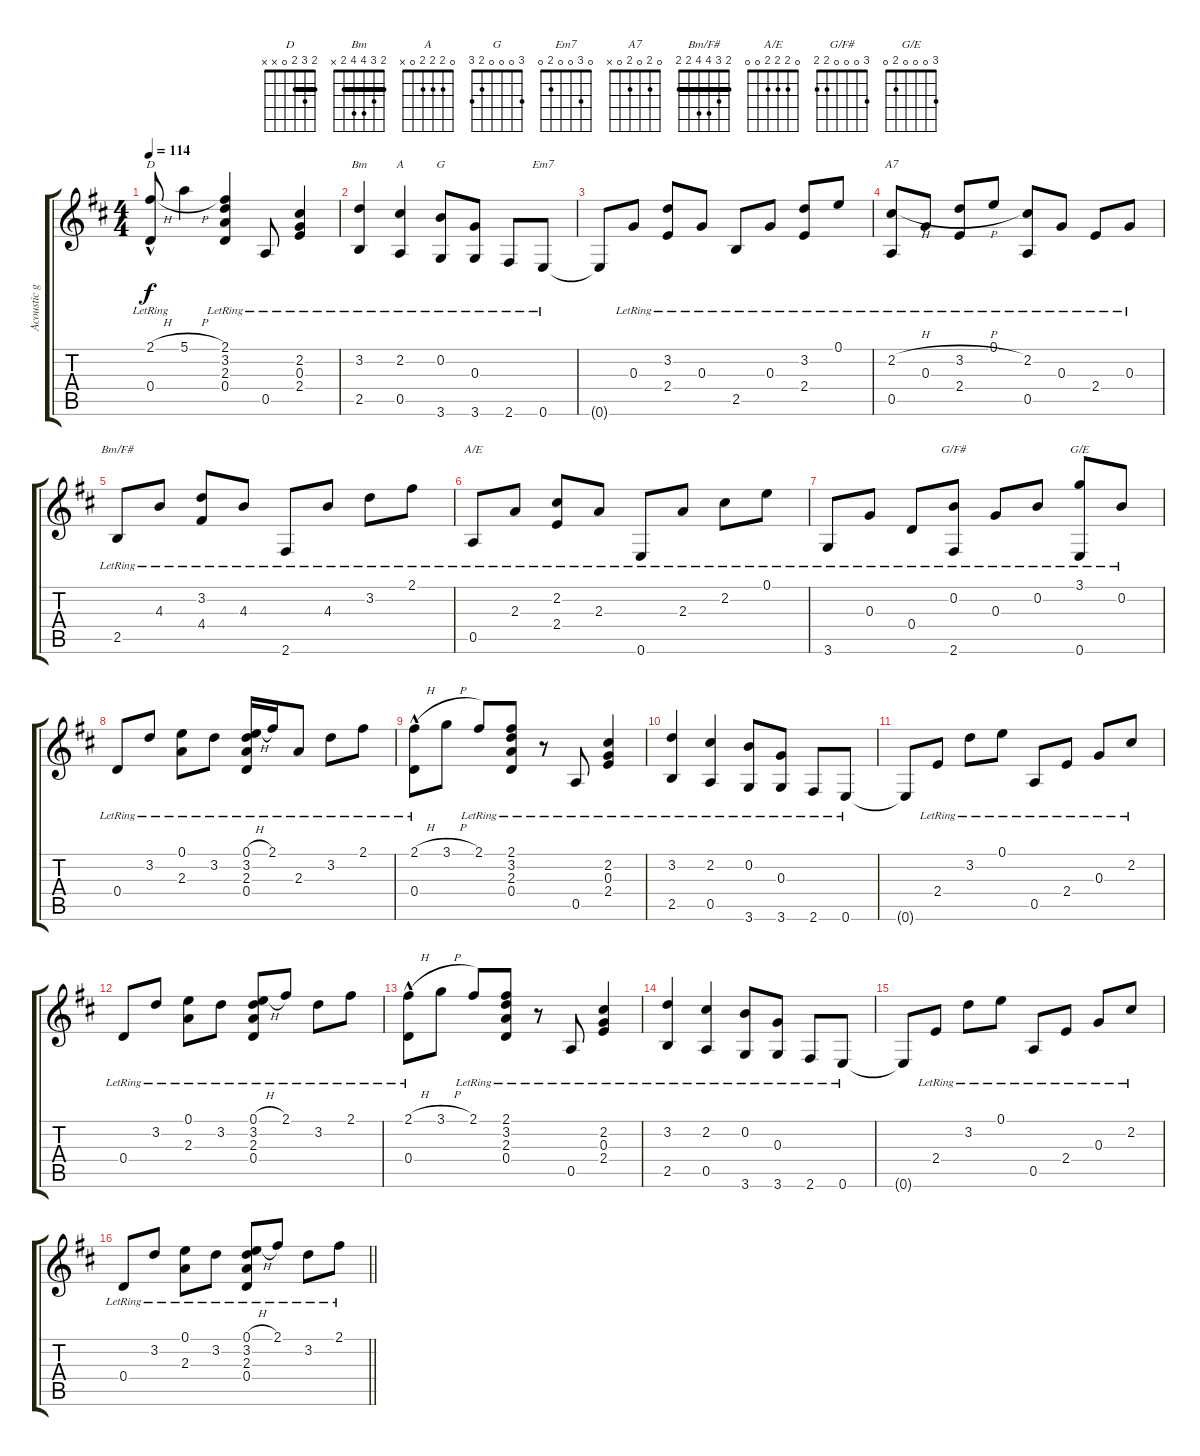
\track ("Acoustic guitar - Ralph McTell" "Acoustic g") {instrument acousticguitarsteel}
\staff {score tabs}
\tuning (E4 B3 G3 D3 A2 E2) {hide}
\chord ("D" 2 3 2 0 x x) {barre 2}
\chord ("Bm" 2 3 4 4 2 x) {barre 2}
\chord ("A" 0 2 2 2 0 x)
\chord ("G" 3 0 0 0 2 3)
\chord ("Em7" 0 3 0 0 2 0)
\chord ("A7" 0 2 0 2 0 x)
\chord ("Bm/F#" 2 3 4 4 2 2) {barre 2}
\chord ("A/E" 0 2 2 2 0 0)
\chord ("G/F#" 3 0 0 0 2 2)
\chord ("G/E" 3 0 0 0 2 0)
\ts (4 4)
\tempo 114
\clef g2
\ks d
(2.1{h} 0.4{hac lr}).8{ch "D" dy f} 5.1{h}.4 (2.1{lr} 3.2{lr} 2.3{lr} 0.4{lr}).4 0.5{lr}.8 (2.2{lr} 0.3{lr} 2.4{lr}).4 |
(3.2{lr} 2.5{lr}).4{ch "Bm"} (2.2{lr} 0.5{lr}).4{ch "A"} (0.2{lr} 3.6{lr}).8{ch "G"} (0.3{lr} 3.6{lr}).8 2.6{lr}.8 0.6{lr}.8{ch "Em7"} |
0.6{t}.8 0.3{lr}.8 (3.2{lr} 2.4{lr}).8 0.3{lr}.8 2.5{lr}.8 0.3{lr}.8 (3.2{lr} 2.4{lr}).8 0.1{lr}.8 |
(2.2{h} 0.5{lr}).8{ch "A7"} 0.3{lr}.8 (3.2{h} 2.4{lr}).8 0.1{lr}.8 (2.2{lr} 0.5{lr}).8 0.3{lr}.8 2.4{lr}.8 0.3{lr}.8 |
2.5{lr}.8{ch "Bm/F#"} 4.3{lr}.8 (3.2{lr} 4.4{lr}).8 4.3{lr}.8 2.6{lr}.8 4.3{lr}.8 3.2{lr}.8 2.1{lr}.8 |
0.5{lr}.8{ch "A/E"} 2.3{lr}.8 (2.2{lr} 2.4{lr}).8 2.3{lr}.8 0.6{lr}.8 2.3{lr}.8 2.2{lr}.8 0.1{lr}.8 |
3.6{lr}.8 0.3{lr}.8 0.4{lr}.8 (0.2{lr} 2.6{lr}).8{ch "G/F#"} 0.3{lr}.8 0.2{lr}.8 (3.1{lr} 0.6{lr}).8{ch "G/E"} 0.2{lr}.8 |
0.4{lr}.8 3.2{lr}.8 (0.1{lr} 2.3{lr}).8 3.2{lr}.8 (0.1{h} 3.2{lr} 2.3{lr} 0.4{lr}).16 2.1{lr}.16 2.3{lr}.8 3.2{lr}.8 2.1{lr}.8 |
(2.1{h} 0.4{hac lr}).8 3.1{h}.8 2.1{lr}.8 (2.1{lr} 3.2{lr} 2.3{lr} 0.4{lr}).8 r.8 0.5{lr}.8 (2.2{lr} 0.3{lr} 2.4{lr}).4 |
(3.2{lr} 2.5{lr}).4 (2.2{lr} 0.5{lr}).4 (0.2{lr} 3.6{lr}).8 (0.3{lr} 3.6{lr}).8 2.6{lr}.8 0.6{lr}.8 |
0.6{t}.8 2.4{lr}.8 3.2{lr}.8 0.1{lr}.8 0.5{lr}.8 2.4{lr}.8 0.3{lr}.8 2.2{lr}.8 |
0.4{lr}.8 3.2{lr}.8 (0.1{lr} 2.3{lr}).8 3.2{lr}.8 (0.1{h} 3.2{lr} 2.3{lr} 0.4{lr}).8 2.1{lr}.8 3.2{lr}.8 2.1{lr}.8 |
(2.1{h} 0.4{hac lr}).8 3.1{h}.8 2.1{lr}.8 (2.1{lr} 3.2{lr} 2.3{lr} 0.4{lr}).8 r.8 0.5{lr}.8 (2.2{lr} 0.3{lr} 2.4{lr}).4 |
(3.2{lr} 2.5{lr}).4 (2.2{lr} 0.5{lr}).4 (0.2{lr} 3.6{lr}).8 (0.3{lr} 3.6{lr}).8 2.6{lr}.8 0.6{lr}.8 |
0.6{t}.8 2.4{lr}.8 3.2{lr}.8 0.1{lr}.8 0.5{lr}.8 2.4{lr}.8 0.3{lr}.8 2.2{lr}.8 |
\barLineRight lightlight
0.4{lr}.8 3.2{lr}.8 (0.1{lr} 2.3{lr}).8 3.2{lr}.8 (0.1{h} 3.2{lr} 2.3{lr} 0.4{lr}).8 2.1{lr}.8 3.2{lr}.8 2.1{lr}.8
